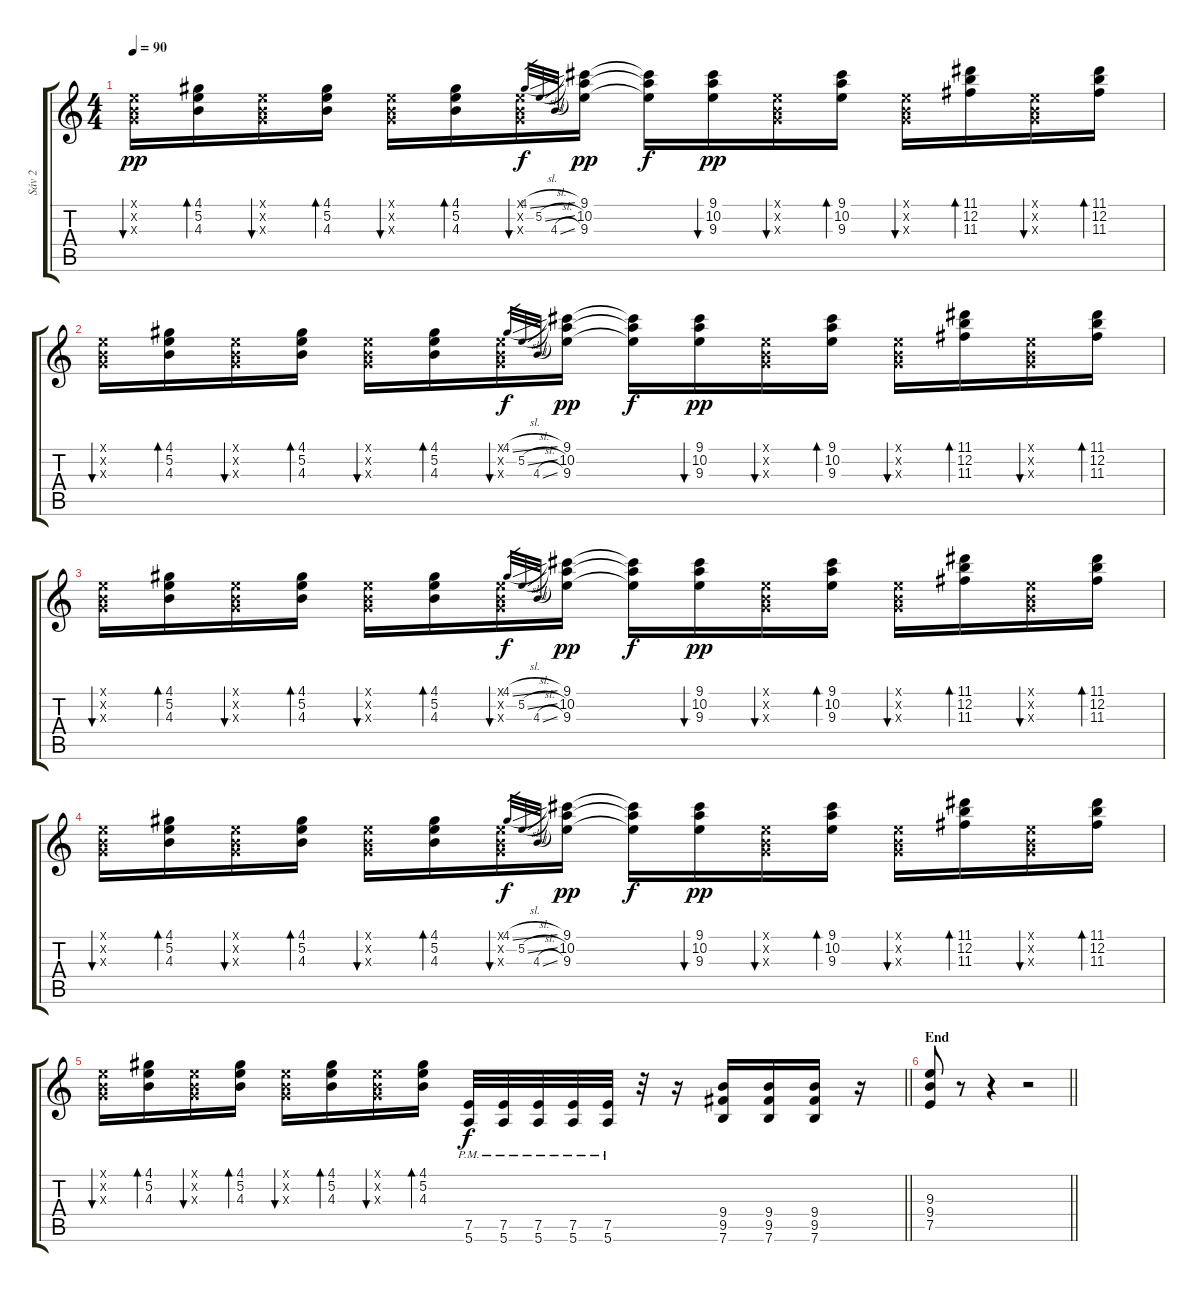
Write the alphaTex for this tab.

\track ("Sáv 2" "Sáv 2") {instrument electricguitarclean}
\staff {score tabs}
\tuning (E4 B3 G3 D3 A2 E2) {hide}
\ts (4 4)
\tempo 90
\clef g2
\ks c
(0.1{x} 0.2{x} 0.3{x}).16{bu 30 dy pp} (4.1 5.2 4.3).16{bd 30} (0.1{x} 0.2{x} 0.3{x}).16{bu 30} (4.1 5.2 4.3).16{bd 30} (0.1{x} 0.2{x} 0.3{x}).16{bu 30} (4.1 5.2 4.3).16{bd 30} (0.1{x} 0.2{x} 0.3{x}).16{bu 30} 4.1{sl}.32{gr dy f} 5.2{sl}.32{gr} 4.3{sl}.32{gr} (9.1 10.2 9.3).16{dy pp} (9.1{t} 10.2{t} 9.3{t}).16{dy f} (9.1 10.2 9.3).16{bu 30 dy pp} (0.1{x} 0.2{x} 0.3{x}).16{bu 30} (9.1 10.2 9.3).16{bd 30} (0.1{x} 0.2{x} 0.3{x}).16{bu 30} (11.1 12.2 11.3).16{bd 30} (0.1{x} 0.2{x} 0.3{x}).16{bu 60} (11.1 12.2 11.3).16{bd 60} |
(0.1{x} 0.2{x} 0.3{x}).16{bu 30} (4.1 5.2 4.3).16{bd 30} (0.1{x} 0.2{x} 0.3{x}).16{bu 30} (4.1 5.2 4.3).16{bd 30} (0.1{x} 0.2{x} 0.3{x}).16{bu 30} (4.1 5.2 4.3).16{bd 30} (0.1{x} 0.2{x} 0.3{x}).16{bu 30} 4.1{sl}.32{gr dy f} 5.2{sl}.32{gr} 4.3{sl}.32{gr} (9.1 10.2 9.3).16{dy pp} (9.1{t} 10.2{t} 9.3{t}).16{dy f} (9.1 10.2 9.3).16{bu 30 dy pp} (0.1{x} 0.2{x} 0.3{x}).16{bu 30} (9.1 10.2 9.3).16{bd 30} (0.1{x} 0.2{x} 0.3{x}).16{bu 30} (11.1 12.2 11.3).16{bd 30} (0.1{x} 0.2{x} 0.3{x}).16{bu 30} (11.1 12.2 11.3).16{bd 30} |
(0.1{x} 0.2{x} 0.3{x}).16{bu 30} (4.1 5.2 4.3).16{bd 30} (0.1{x} 0.2{x} 0.3{x}).16{bu 30} (4.1 5.2 4.3).16{bd 30} (0.1{x} 0.2{x} 0.3{x}).16{bu 30} (4.1 5.2 4.3).16{bd 30} (0.1{x} 0.2{x} 0.3{x}).16{bu 30} 4.1{sl}.32{gr dy f} 5.2{sl}.32{gr} 4.3{sl}.32{gr} (9.1 10.2 9.3).16{dy pp} (9.1{t} 10.2{t} 9.3{t}).16{dy f} (9.1 10.2 9.3).16{bu 30 dy pp} (0.1{x} 0.2{x} 0.3{x}).16{bu 30} (9.1 10.2 9.3).16{bd 30} (0.1{x} 0.2{x} 0.3{x}).16{bu 30} (11.1 12.2 11.3).16{bd 30} (0.1{x} 0.2{x} 0.3{x}).16{bu 30} (11.1 12.2 11.3).16{bd 30} |
(0.1{x} 0.2{x} 0.3{x}).16{bu 30} (4.1 5.2 4.3).16{bd 30} (0.1{x} 0.2{x} 0.3{x}).16{bu 30} (4.1 5.2 4.3).16{bd 30} (0.1{x} 0.2{x} 0.3{x}).16{bu 30} (4.1 5.2 4.3).16{bd 30} (0.1{x} 0.2{x} 0.3{x}).16{bu 30} 4.1{sl}.32{gr dy f} 5.2{sl}.32{gr} 4.3{sl}.32{gr} (9.1 10.2 9.3).16{dy pp} (9.1{t} 10.2{t} 9.3{t}).16{dy f} (9.1 10.2 9.3).16{bu 30 dy pp} (0.1{x} 0.2{x} 0.3{x}).16{bu 30} (9.1 10.2 9.3).16{bd 30} (0.1{x} 0.2{x} 0.3{x}).16{bu 30} (11.1 12.2 11.3).16{bd 30} (0.1{x} 0.2{x} 0.3{x}).16{bu 30} (11.1 12.2 11.3).16{bd 30} |
\barLineRight lightlight
(0.1{x} 0.2{x} 0.3{x}).16{bu 30} (4.1 5.2 4.3).16{bd 30} (0.1{x} 0.2{x} 0.3{x}).16{bu 30} (4.1 5.2 4.3).16{bd 30} (0.1{x} 0.2{x} 0.3{x}).16{bu 30} (4.1 5.2 4.3).16{bd 30} (0.1{x} 0.2{x} 0.3{x}).16{bu 30} (4.1 5.2 4.3).16{bd 30} (7.5{pm} 5.6{pm}).32{dy f instrument distortionguitar} (7.5{pm} 5.6{pm}).32 (7.5{pm} 5.6{pm}).32 (7.5{pm} 5.6{pm}).32 (7.5{pm} 5.6{pm}).32 r.32 r.16 (9.4 9.5 7.6).16 (9.4 9.5 7.6).16 (9.4 9.5 7.6).16 r.16 |
\section ("" "End")
\barLineRight lightlight
(9.3 9.4 7.5).8 r.8 r.4 r.2
